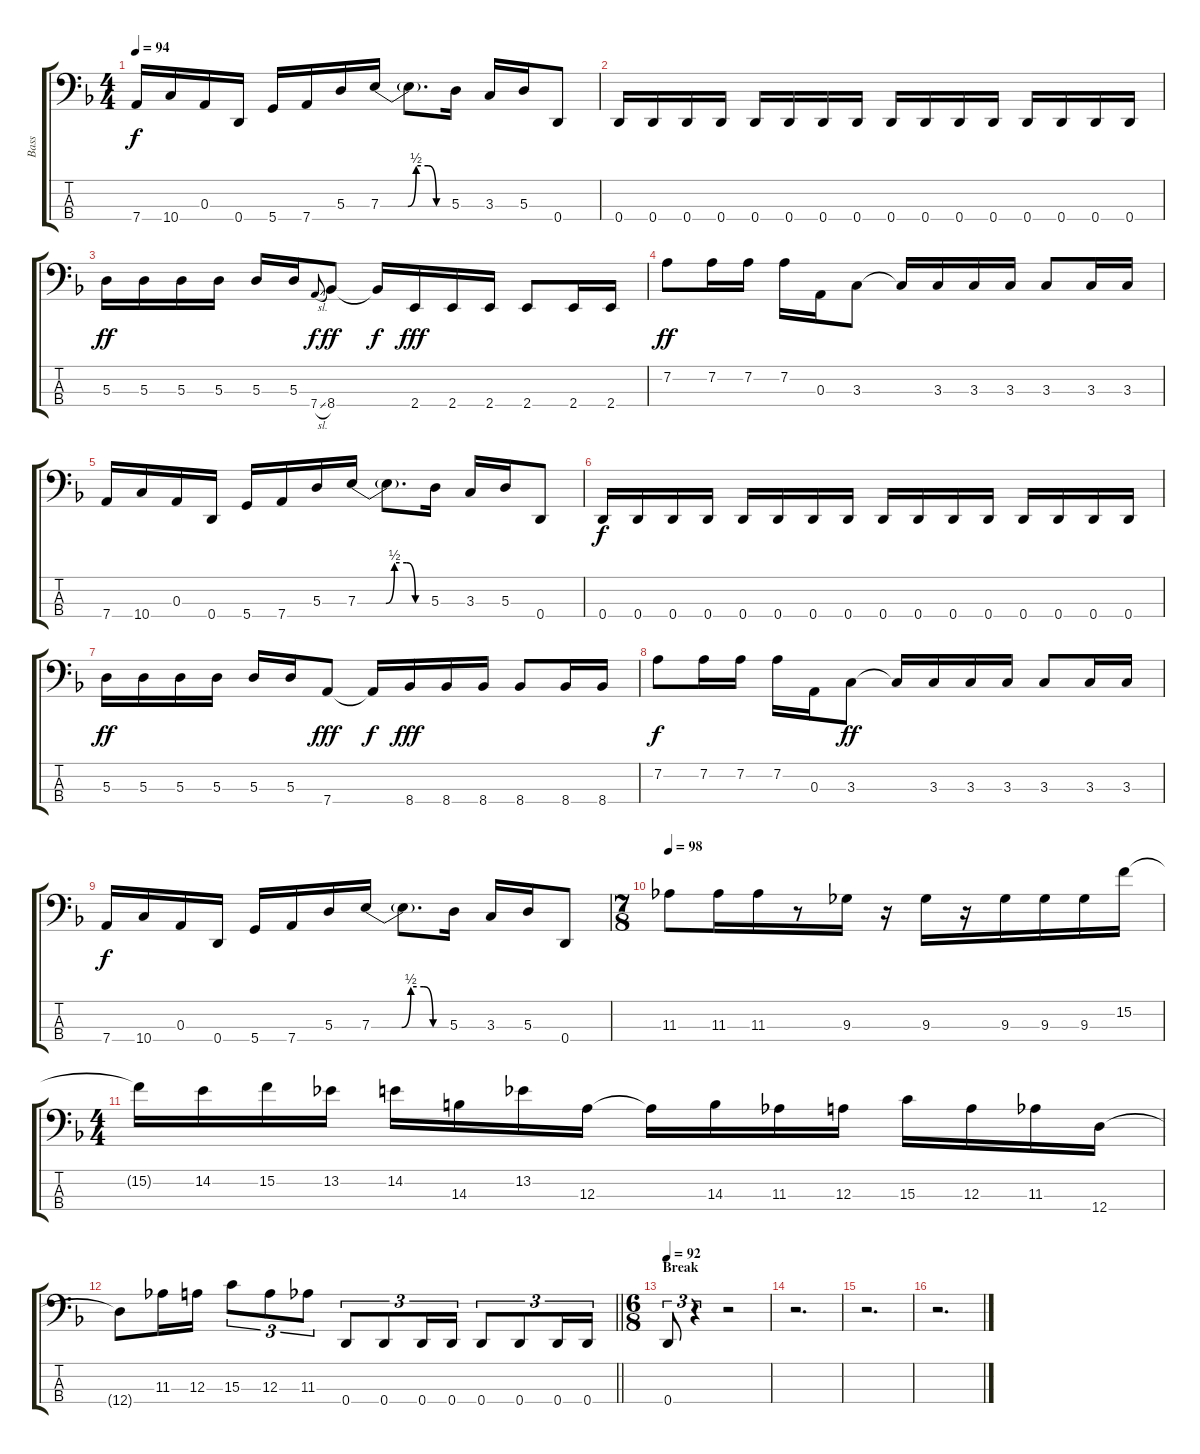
\track ("Bass" "Bass") {instrument electricbassfinger}
\staff {score tabs}
\tuning (G2 D2 A1 D1) {hide}
\ts (4 4)
\tempo 94
\clef f4
\ks dminor
7.4.16{dy f} 10.4.16 0.3.16 0.4.16 5.4.16 7.4.16 5.3.16 7.3{be (custom 0 0 23 0 30 2 40 2 47 0 60 0)}.16 7.3{t}.8{d} 5.3.16 3.3.16 5.3.16 0.4.8 |
0.4.16 0.4.16 0.4.16 0.4.16 0.4.16 0.4.16 0.4.16 0.4.16 0.4.16 0.4.16 0.4.16 0.4.16 0.4.16 0.4.16 0.4.16 0.4.16 |
5.3.16{dy ff} 5.3.16 5.3.16 5.3.16 5.3.16 5.3.16 7.4{sl}.8{gr onbeat dy f} 8.4.8{dy ff} 8.4{t}.16{dy f} 2.4.16{dy fff} 2.4.16 2.4.16 2.4.8 2.4.16 2.4.16 |
7.2.8{dy ff} 7.2.16 7.2.16 7.2.16 0.3.16 3.3.8 3.3{t}.16 3.3.16 3.3.16 3.3.16 3.3.8 3.3.16 3.3.16 |
7.4.16 10.4.16 0.3.16 0.4.16 5.4.16 7.4.16 5.3.16 7.3{be (custom 0 0 23 0 30 2 40 2 47 0 60 0)}.16 7.3{t}.8{d} 5.3.16 3.3.16 5.3.16 0.4.8 |
0.4.16{dy f} 0.4.16 0.4.16 0.4.16 0.4.16 0.4.16 0.4.16 0.4.16 0.4.16 0.4.16 0.4.16 0.4.16 0.4.16 0.4.16 0.4.16 0.4.16 |
5.3.16{dy ff} 5.3.16 5.3.16 5.3.16 5.3.16 5.3.16 7.4.8{dy fff} 7.4{t}.16{dy f} 8.4.16{dy fff} 8.4.16 8.4.16 8.4.8 8.4.16 8.4.16 |
7.2.8{dy f} 7.2.16 7.2.16 7.2.16 0.3.16 3.3.8{dy ff} 3.3{t}.16 3.3.16 3.3.16 3.3.16 3.3.8 3.3.16 3.3.16 |
7.4.16{dy f} 10.4.16 0.3.16 0.4.16 5.4.16 7.4.16 5.3.16 7.3{be (custom 0 0 23 0 30 2 40 2 47 0 60 0)}.16 7.3{t}.8{d} 5.3.16 3.3.16 5.3.16 0.4.8 |
\ts (7 8)
\tempo 98
11.3.8{beam merge} 11.3.16 11.3.16 r.8 9.3.16 r.16 9.3.16 r.16 9.3.16 9.3.16{beam merge} 9.3.16 15.2.16 |
\ts (4 4)
15.2{t}.16 14.2.16 15.2.16 13.2.16 14.2.16 14.3.16 13.2.16 12.3.16 12.3{t}.16 14.3.16 11.3.16 12.3.16 15.3.16 12.3.16 11.3.16 12.4.16 |
\barLineRight lightlight
12.4{t}.8 11.3.16 12.3.16 15.3.8{tu (3 2)} 12.3.8{tu (3 2)} 11.3.8{tu (3 2)} 0.4.8{tu (3 2)} 0.4.8{tu (3 2)} 0.4.16{tu (3 2)} 0.4.16{tu (3 2)} 0.4.8{tu (3 2)} 0.4.8{tu (3 2)} 0.4.16{tu (3 2)} 0.4.16{tu (3 2)} |
\ts (6 8)
\section ("" "Break")
\tempo 92
0.4.8{tu (3 2)} r.4{tu (3 2)} r.2 |
r.2{d} |
r.2{d} |
r.2{d}
